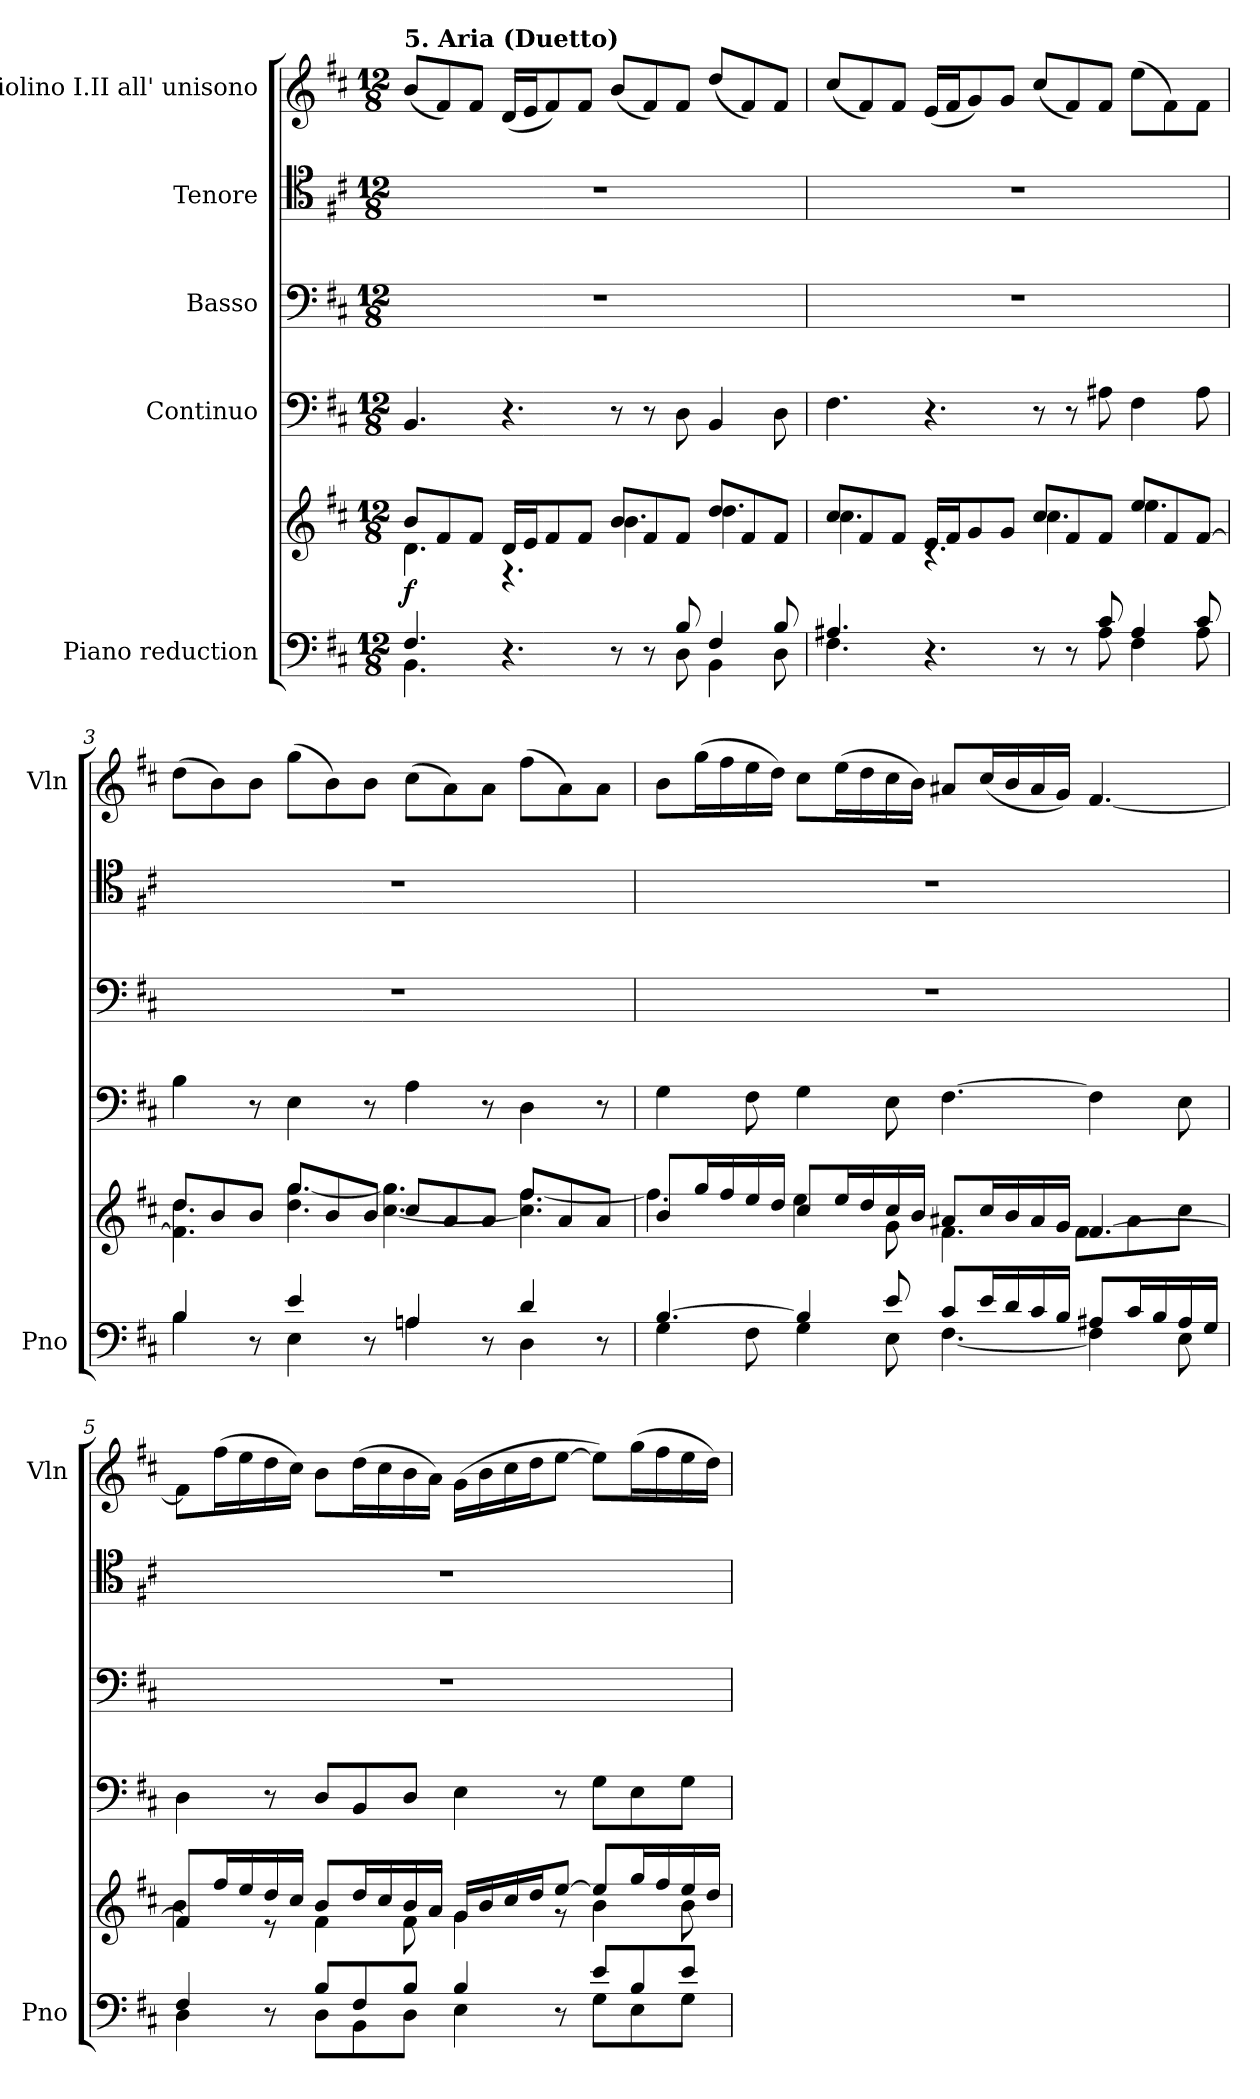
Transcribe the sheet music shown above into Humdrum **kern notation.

**kern	**kern	**dynam	**kern	**kern	**kern	**kern
*part5	*part5	*part5	*part4	*part3	*part2	*part1
*staff6	*staff5	*staff5/6	*staff4	*staff3	*staff2	*staff1
*I"Piano reduction	*	*	*I"Continuo	*I"Basso	*I"Tenore	*I"Violino I.II all' unisono
*I'Pno	*	*	*	*	*	*I'Vln
*clefF4	*clefG2	*	*clefF4	*clefF4	*clefC4	*clefG2
*k[f#c#]	*k[f#c#]	*	*k[f#c#]	*k[f#c#]	*k[f#c#]	*k[f#c#]
*M12/8	*M12/8	*	*M12/8	*M12/8	*M12/8	*M12/8
=1	=1	=1	=1	=1	=1	=1
*^	*^	*	*	*	*	*
!	!	!	!	!	!	!	!	!LO:TX:a:B:t=5. Aria (Duetto)
!	!	!	!	!LO:DY:b	!	!	!	!
4.F#/	4.BB\	8b/L	4.d\	f	4.BB/	1.r	1.r	(<8b/L
.	.	8f#/	.	.	.	.	.	8f#/)
.	.	8f#/J	.	.	.	.	.	8f#/J
4.r	4.ryy	16d/LL	4.r	.	4.r	.	.	(<16d/LL
.	.	16e/J	.	.	.	.	.	16e/J
.	.	8f#/	.	.	.	.	.	8f#/)
.	.	8f#/J	.	.	.	.	.	8f#/J
8r	8ryy	8b/L	4.b\	.	8r	.	.	(<8b/L
8r	8ryy	8f#/	.	.	8r	.	.	8f#/)
8B/	8D\	8f#/J	.	.	8D\	.	.	8f#/J
4F#/	4BB\	8dd/L	4.dd\	.	4BB/	.	.	(<8dd/L
.	.	8f#/	.	.	.	.	.	8f#/)
8B/	8D\	8f#/J	.	.	8D\	.	.	8f#/J
=2	=2	=2	=2	=2	=2	=2	=2	=2
4.A#X/	4.F#\	8cc#/L	4.cc#\	.	4.F#\	1.r	1.r	(<8cc#/L
.	.	8f#/	.	.	.	.	.	8f#/)
.	.	8f#/J	.	.	.	.	.	8f#/J
4.r	4.ryy	16e/LL	4.rc	.	4.r	.	.	(<16e/LL
.	.	16f#/J	.	.	.	.	.	16f#/J
.	.	8g/	.	.	.	.	.	8g/)
.	.	8g/J	.	.	.	.	.	8g/J
8r	8ryy	8cc#/L	4.cc#\	.	8r	.	.	(<8cc#/L
8r	8ryy	8f#/	.	.	8r	.	.	8f#/)
8c#/	8A#\	8f#/J	.	.	8A#X\	.	.	8f#/J
4A#/	4F#\	8ee/L	4.ee\	.	4F#\	.	.	(>8ee\L
.	.	8f#/	.	.	.	.	.	8f#\)
8c#/	8A#\	[8f#/J	.	.	8A#\	.	.	8f#\J
!!LO:LB:g=z
=3	=3	=3	=3	=3	=3	=3	=3	=3
4B/	4B\	8dd/L	4.f#\] 4.dd\	.	4B\	1.r	1.r	(>8dd\L
.	.	8b/	.	.	.	.	.	8b\)
8r	8ryy	8b/J	.	.	8r	.	.	8b\J
4e/	4E\	8gg/L	4.dd\ [4.gg\	.	4E\	.	.	(>8gg\L
.	.	8b/	.	.	.	.	.	8b\)
8r	8ryy	8b/J	.	.	8r	.	.	8b\J
4An/	4A\	8cc#/L	[4.cc#\ 4.gg\]	.	4A\	.	.	(>8cc#\L
.	.	8a/	.	.	.	.	.	8a\)
8r	8ryy	8a/J	.	.	8r	.	.	8a\J
4d/	4D\	8ff#/L	4.cc#\] [4.ff#\	.	4D\	.	.	(>8ff#\L
.	.	8a/	.	.	.	.	.	8a\)
8r	8ryy	8a/J	.	.	8r	.	.	8a\J
=4	=4	=4	=4	=4	=4	=4	=4	=4
[4.B/	4G\	8b/L	4.ff#\]	.	4G\	1.r	1.r	8b\L
.	.	16gg/L	.	.	.	.	.	(>16gg\L
.	.	16ff#/	.	.	.	.	.	16ff#\
.	8F#\	16ee/	.	.	8F#\	.	.	16ee\
.	.	16dd/JJ	.	.	.	.	.	16dd\JJ)
4B/]	4G\	8cc#/L	4ee\	.	4G\	.	.	8cc#\L
.	.	16ee/L	.	.	.	.	.	(>16ee\L
.	.	16dd/	.	.	.	.	.	16dd\
8e/	8E\	16cc#/	8g\	.	8E\	.	.	16cc#\
.	.	16b/JJ	.	.	.	.	.	16b\JJ)
8c#/L	[4.F#\	8a#X/L	4.f#\	.	[4.F#\	.	.	8a#X/L
16e/L	.	16cc#/L	.	.	.	.	.	(<16cc#/L
16d/	.	16b/	.	.	.	.	.	16b/
16c#/	.	16a#/	.	.	.	.	.	16a#/
16B/JJ	.	16g/JJ	.	.	.	.	.	16g/JJ)
8A#X/L	4F#\]	[4.f#/	8f#\L	.	4F#\]	.	.	[4.f#/
16c#/L	.	.	8a#\	.	.	.	.	.
16B/	.	.	.	.	.	.	.	.
16A#/	8E\	.	8cc#\J	.	8E\	.	.	.
16G/JJ	.	.	.	.	.	.	.	.
!!LO:PB:g=z
=5	=5	=5	=5	=5	=5	=5	=5	=5
4F#/	4D\	8f#/L]	4b\	.	4D\	1.r	1.r	8f#\L]
.	.	16ff#/L	.	.	.	.	.	(>16ff#\L
.	.	16ee/	.	.	.	.	.	16ee\
8r	8ryy	16dd/	8r	.	8r	.	.	16dd\
.	.	16cc#/JJ	.	.	.	.	.	16cc#\JJ)
8B/L	8D\L	8b/L	4f#\	.	8D/L	.	.	8b\L
8F#/	8BB\	16dd/L	.	.	8BB/	.	.	(>16dd\L
.	.	16cc#/	.	.	.	.	.	16cc#\
8B/J	8D\J	16b/	8f#\	.	8D/J	.	.	16b\
.	.	16a/JJ	.	.	.	.	.	16a\JJ)
4B/	4E\	16g/LL	4g\	.	4E\	.	.	(>16g\LL
.	.	16b/	.	.	.	.	.	16b\
.	.	16cc#/	.	.	.	.	.	16cc#\
.	.	16dd/J	.	.	.	.	.	16dd\J
8r	8ryy	[8ee/J	8r	.	8r	.	.	[8ee\J
8e/L	8G\L	8ee/L]	4b\	.	8G\L	.	.	8ee\L])
8B/	8E\	16gg/L	.	.	8E\	.	.	(>16gg\L
.	.	16ff#/	.	.	.	.	.	16ff#\
8e/J	8G\J	16ee/	8b\	.	8G\J	.	.	16ee\
.	.	16dd/JJ	.	.	.	.	.	16dd\JJ)
*v	*v	*	*	*	*	*	*	*
*	*v	*v	*	*	*	*	*
=	=	=	=	=	=	=
*-	*-	*-	*-	*-	*-	*-
